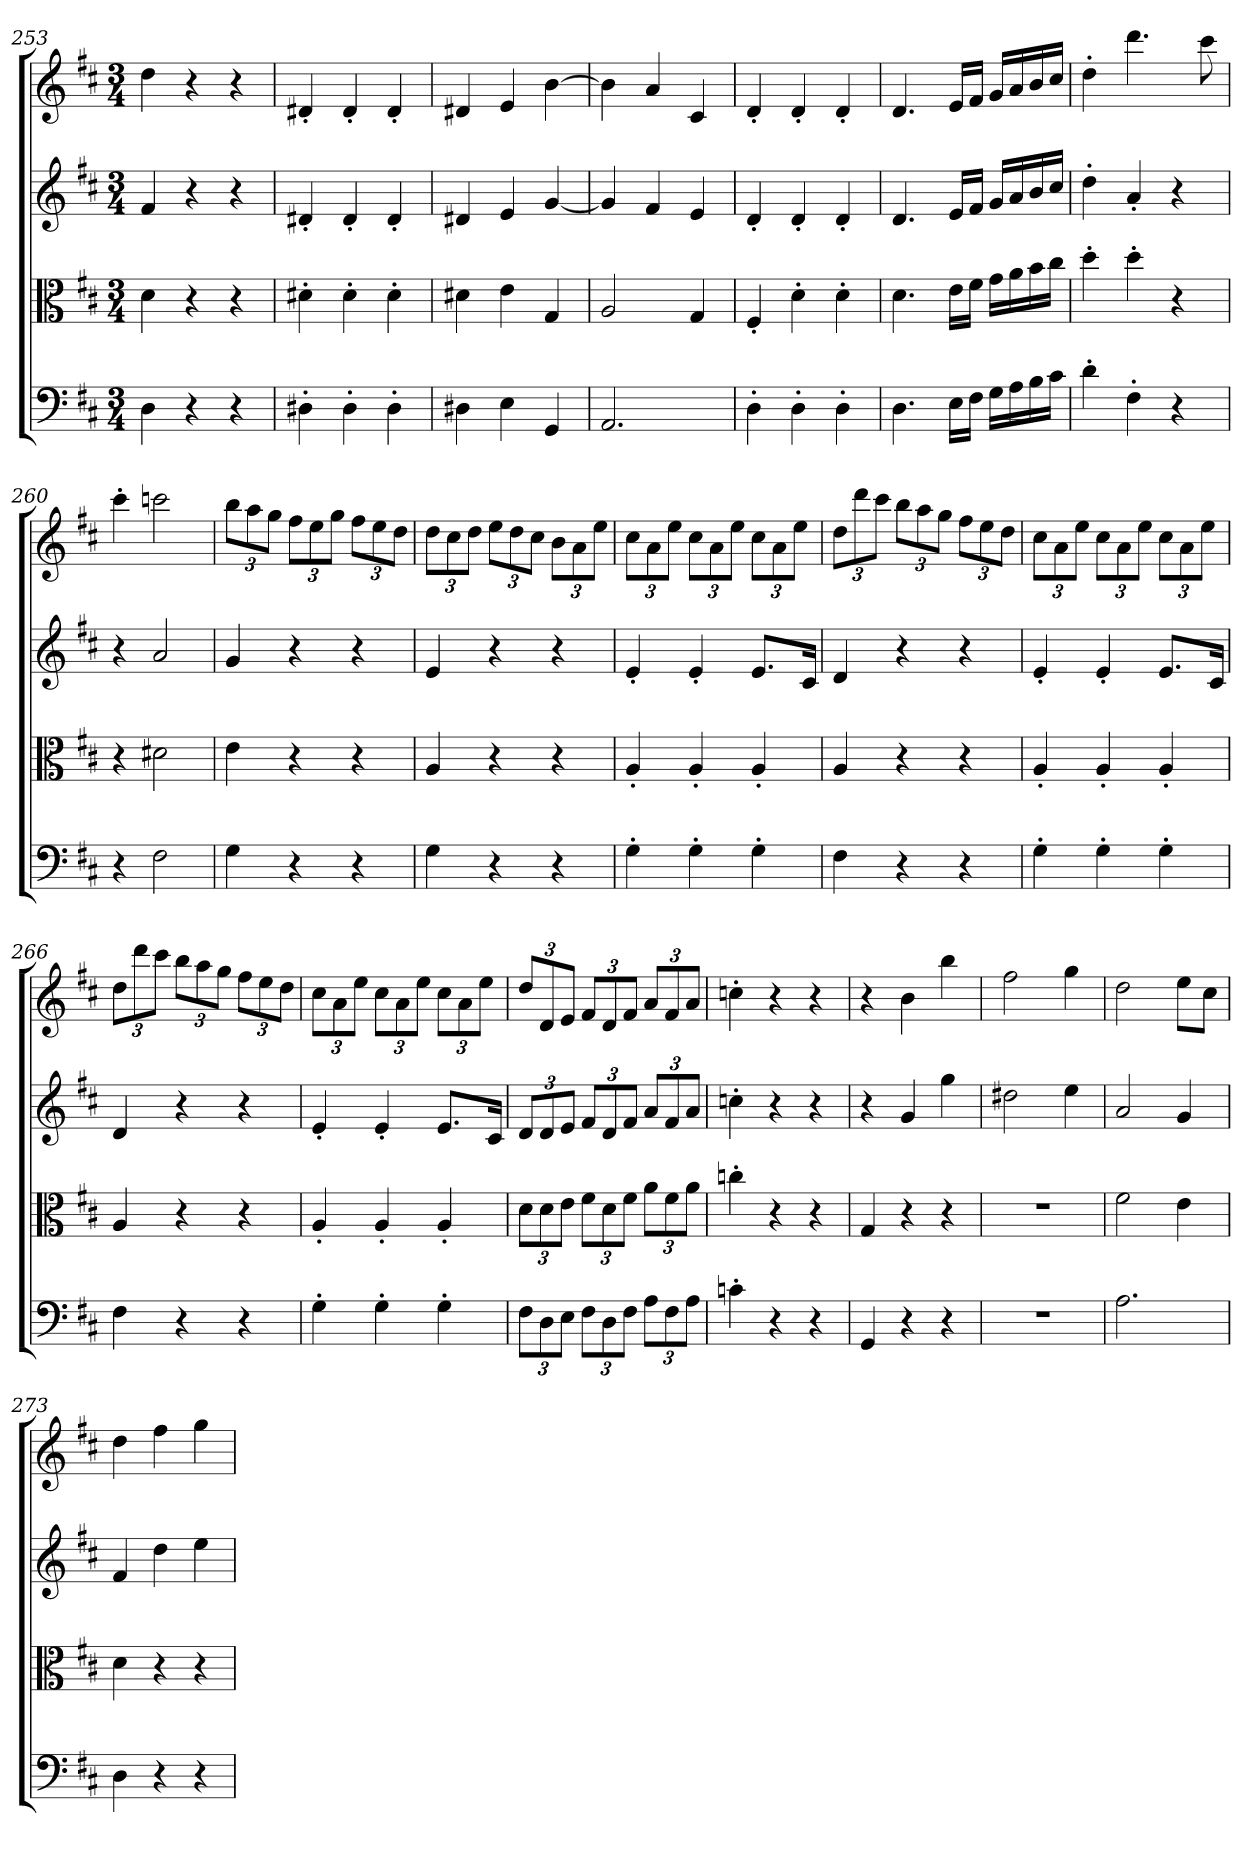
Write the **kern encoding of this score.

**kern	**kern	**kern	**kern
*part4	*part3	*part2	*part1
*staff4	*staff3	*staff2	*staff1
*clefF4	*clefC3	*clefG2	*clefG2
*k[f#c#]	*k[f#c#]	*k[f#c#]	*k[f#c#]
*D:	*D:	*D:	*D:
*M3/4	*M3/4	*M3/4	*M3/4
=253	=253	=253	=253
4D\	4d\	4f#/	4dd\
4r	4r	4r	4r
4r	4r	4r	4r
=254	=254	=254	=254
4D#X'\	4d#X'\	4d#X'/	4d#X'/
4D#'\	4d#'\	4d#'/	4d#'/
4D#'\	4d#'\	4d#'/	4d#'/
=255	=255	=255	=255
4D#X\	4d#X\	4d#X/	4d#X/
4E\	4e\	4e/	4e/
4GG/	4G/	[4g/	[4b\
=256	=256	=256	=256
2.AA/	2A/	4g/]	4b\]
.	.	4f#/	4a/
.	4G/	4e/	4c#/
=257	=257	=257	=257
4D'\	4F#'/	4d'/	4d'/
4D'\	4d'\	4d'/	4d'/
4D'\	4d'\	4d'/	4d'/
=258	=258	=258	=258
4.D\	4.d\	4.d/	4.d/
16E\LL	16e\LL	16e/LL	16e/LL
16F#\JJ	16f#\JJ	16f#/JJ	16f#/JJ
16G\LL	16g\LL	16g/LL	16g/LL
16A\	16a\	16a/	16a/
16B\	16b\	16b/	16b/
16c#\JJ	16cc#\JJ	16cc#/JJ	16cc#/JJ
=259	=259	=259	=259
4d'\	4dd'\	4dd'\	4dd'\
4F#'\	4dd'\	4a'/	4.ddd\
4r	4r	4r	.
.	.	.	8ccc#\
=260	=260	=260	=260
4r	4r	4r	4ccc#'\
2F#\	2d#X\	2a/	2cccn\
=261	=261	=261	=261
4G\	4e\	4g/	12bb\L
.	.	.	12aa\
.	.	.	12gg\J
4r	4r	4r	12ff#\L
.	.	.	12ee\
.	.	.	12gg\J
4r	4r	4r	12ff#\L
.	.	.	12ee\
.	.	.	12dd\J
=262	=262	=262	=262
4G\	4A/	4e/	12dd\L
.	.	.	12cc#\
.	.	.	12dd\J
4r	4r	4r	12ee\L
.	.	.	12dd\
.	.	.	12cc#\J
4r	4r	4r	12b\L
.	.	.	12a\
.	.	.	12ee\J
=263	=263	=263	=263
4G'\	4A'/	4e'/	12cc#\L
.	.	.	12a\
.	.	.	12ee\J
4G'\	4A'/	4e'/	12cc#\L
.	.	.	12a\
.	.	.	12ee\J
4G'\	4A'/	8.e/L	12cc#\L
.	.	.	12a\
.	.	.	12ee\J
.	.	16c#/Jk	.
=264	=264	=264	=264
4F#\	4A/	4d/	12dd\L
.	.	.	12ddd\
.	.	.	12ccc#\J
4r	4r	4r	12bb\L
.	.	.	12aa\
.	.	.	12gg\J
4r	4r	4r	12ff#\L
.	.	.	12ee\
.	.	.	12dd\J
=265	=265	=265	=265
4G'\	4A'/	4e'/	12cc#\L
.	.	.	12a\
.	.	.	12ee\J
4G'\	4A'/	4e'/	12cc#\L
.	.	.	12a\
.	.	.	12ee\J
4G'\	4A'/	8.e/L	12cc#\L
.	.	.	12a\
.	.	.	12ee\J
.	.	16c#/Jk	.
=266	=266	=266	=266
4F#\	4A/	4d/	12dd\L
.	.	.	12ddd\
.	.	.	12ccc#\J
4r	4r	4r	12bb\L
.	.	.	12aa\
.	.	.	12gg\J
4r	4r	4r	12ff#\L
.	.	.	12ee\
.	.	.	12dd\J
=267	=267	=267	=267
4G'\	4A'/	4e'/	12cc#\L
.	.	.	12a\
.	.	.	12ee\J
4G'\	4A'/	4e'/	12cc#\L
.	.	.	12a\
.	.	.	12ee\J
4G'\	4A'/	8.e/L	12cc#\L
.	.	.	12a\
.	.	.	12ee\J
.	.	16c#/Jk	.
=268	=268	=268	=268
12F#\L	12d\L	12d/L	12dd/L
12D\	12d\	12d/	12d/
12E\J	12e\J	12e/J	12e/J
12F#\L	12f#\L	12f#/L	12f#/L
12D\	12d\	12d/	12d/
12F#\J	12f#\J	12f#/J	12f#/J
12A\L	12a\L	12a/L	12a/L
12F#\	12f#\	12f#/	12f#/
12A\J	12a\J	12a/J	12a/J
=269	=269	=269	=269
4cn'\	4ccn'\	4ccn'\	4ccn'\
4r	4r	4r	4r
4r	4r	4r	4r
=270	=270	=270	=270
4GG/	4G/	4r	4r
4r	4r	4g/	4b\
4r	4r	4gg\	4bb\
=271	=271	=271	=271
2.r	2.r	2dd#X\	2ff#\
.	.	4ee\	4gg\
=272	=272	=272	=272
2.A\	2f#\	2a/	2dd\
.	4e\	4g/	8ee\L
.	.	.	8cc#\J
=273	=273	=273	=273
4D\	4d\	4f#/	4dd\
4r	4r	4dd\	4ff#\
4r	4r	4ee\	4gg\
=	=	=	=
*-	*-	*-	*-
